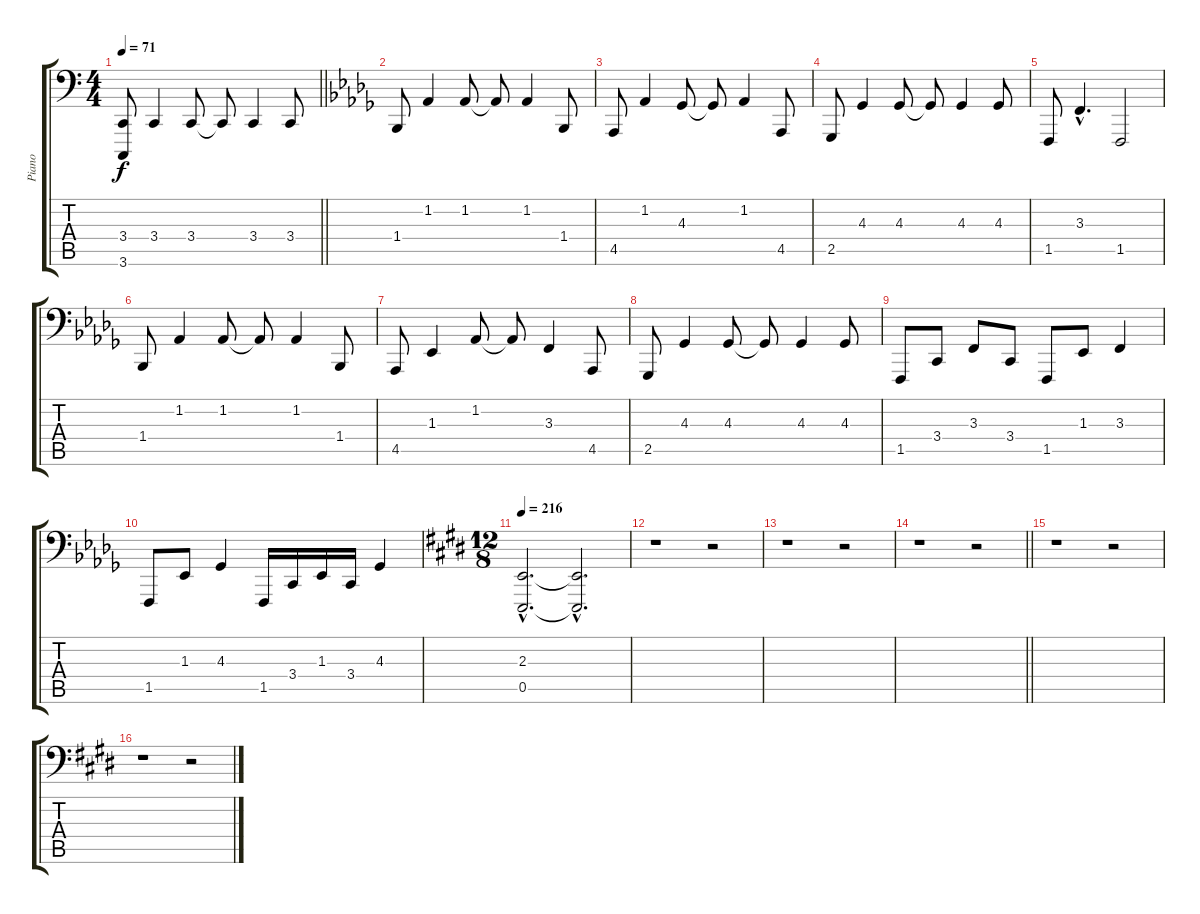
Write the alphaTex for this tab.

\track ("Piano" "Piano") {instrument acousticgrandpiano}
\staff {score tabs}
\tuning (C3 G2 D2 A1 E1 A0) {hide}
\ts (4 4)
\tempo 71
\clef f4
\barLineRight lightlight
\ks c
(3.4 3.6).8{dy f} 3.4.4 3.4.8 3.4{t}.8 3.4.4 3.4.8 |
\ks db
1.4.8 1.2.4 1.2.8 1.2{t}.8 1.2.4 1.4.8 |
4.5.8 1.2.4 4.3.8 4.3{t}.8 1.2.4 4.5.8 |
2.5.8 4.3.4 4.3.8 4.3{t}.8 4.3.4 4.3.8 |
1.5.8 3.3{hac}.4{d} 1.5.2 |
1.4.8 1.2.4 1.2.8 1.2{t}.8 1.2.4 1.4.8 |
4.5.8 1.3.4 1.2.8 1.2{t}.8 3.3.4 4.5.8 |
2.5.8 4.3.4 4.3.8 4.3{t}.8 4.3.4 4.3.8 |
1.5.8 3.4.8 3.3.8 3.4.8 1.5.8 1.3.8 3.3.4 |
1.5.8 1.3.8 4.3.4 1.5.16 3.4.16 1.3.16 3.4.16 4.3.4 |
\ts (12 8)
\tempo 216
\ks e
(2.3{hac} 0.5{hac}).2{d} (2.3{hac t} 0.5{hac t}).2{d} |
r.1 r.2 |
r.1 r.2 |
\barLineRight lightlight
r.1 r.2 |
r.1 r.2 |
r.1 r.2
